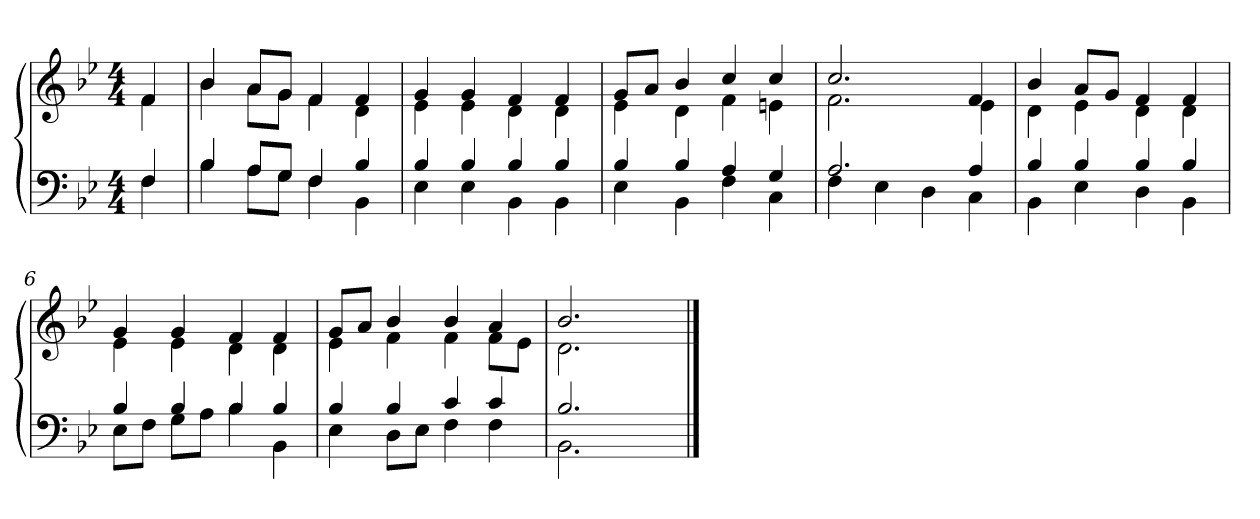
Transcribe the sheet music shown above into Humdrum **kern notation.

**kern	**kern
*part1	*part1
*staff2	*staff1
*clefF4	*clefG2
*k[b-e-]	*k[b-e-]
*B-:	*B-:
*M4/4	*M4/4
=	=
*^	*^
4F/	4F\	4f/	4f\
=1	=1	=1	=1
4B-/	4B-\	4b-/	4b-\
8A/L	8A\L	8a/L	8a\L
8G/J	8G\J	8g/J	8g\J
4F/	4F\	4f/	4f\
4B-/	4BB-\	4f/	4d\
=2	=2	=2	=2
4B-/	4E-\	4g/	4e-\
4B-/	4E-\	4g/	4e-\
4B-/	4BB-\	4f/	4d\
4B-/	4BB-\	4f/	4d\
=3	=3	=3	=3
4B-/	4E-\	8g/L	4e-\
.	.	8a/J	.
4B-/	4BB-\	4b-/	4d\
4A/	4F\	4cc/	4f\
4G/	4C\	4cc/	4en\
=4	=4	=4	=4
2.A/	4F\	2.cc/	2.f\
.	4E-\	.	.
.	4D\	.	.
4A/	4C\	4f/	4e-\
!!LO:LB:g=z	!!
=5	=5	=5	=5
4B-/	4BB-\	4b-/	4d\
4B-/	4E-\	8a/L	4e-\
.	.	8g/J	.
4B-/	4D\	4f/	4d\
4B-/	4BB-\	4f/	4d\
=6	=6	=6	=6
4B-/	8E-\L	4g/	4e-\
.	8F\J	.	.
4B-/	8G\L	4g/	4e-\
.	8A\J	.	.
4B-/	4B-\	4f/	4d\
4B-/	4BB-\	4f/	4d\
=7	=7	=7	=7
4B-/	4E-\	8g/L	4e-\
.	.	8a/J	.
4B-/	8D\L	4b-/	4f\
.	8E-\J	.	.
4c/	4F\	4b-/	4f\
4c/	4F\	4a/	8f\L
.	.	.	8e-\J
=8	=8	=8	=8
2.B-/	2.BB-\	2.b-/	2.d\
4ryy	4ryy	4ryy	4ryy
*v	*v	*	*
*	*v	*v
==	==
*-	*-
